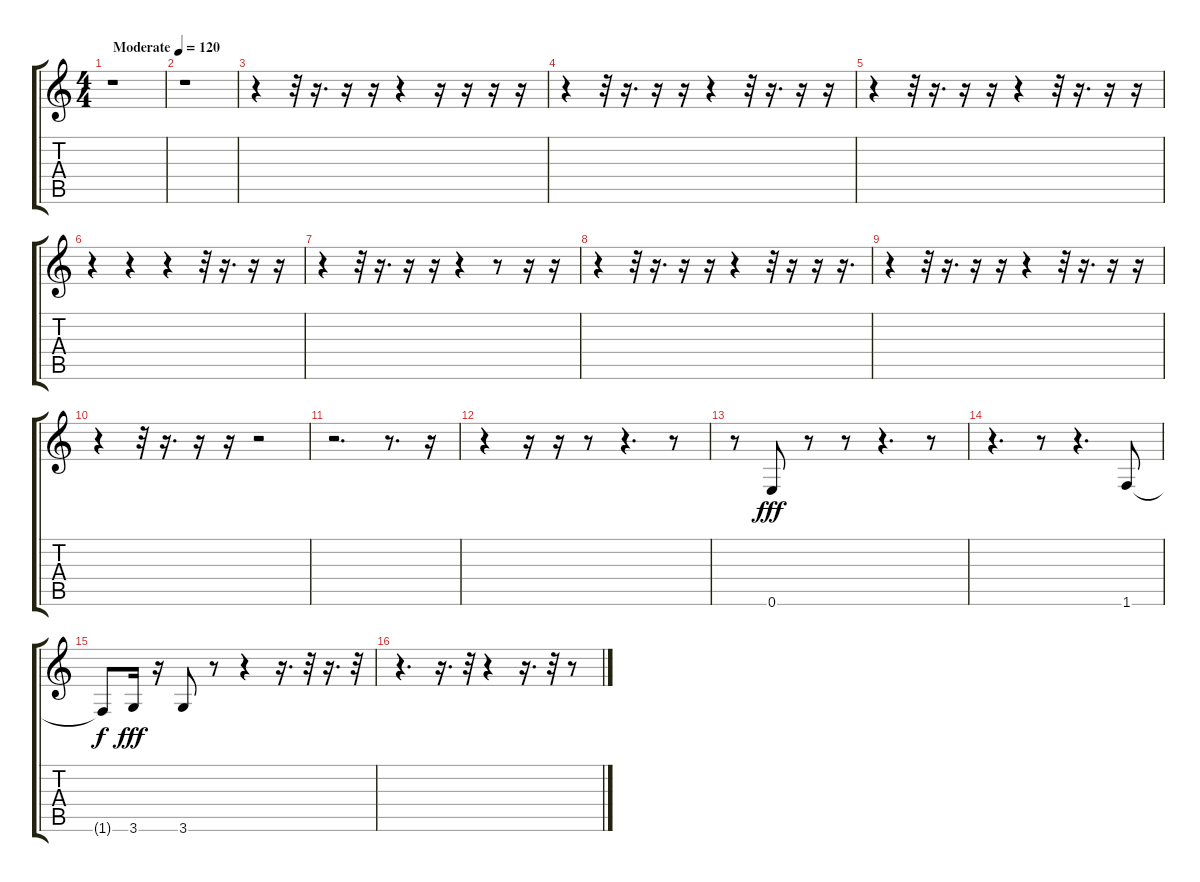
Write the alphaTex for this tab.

\track "" {instrument electricbasspick}
\staff {score tabs}
\tuning (E4 B3 G3 D3 A2 E2) {hide}
\ts (4 4)
\tempo (120 "Moderate")
\tempo 154
\tempo (120 "Moderate")
\clef g2
\ks c
r.1{dy fff instrument electricbasspick} |
r.1 |
r.4 r.32 r.16{d} r.16 r.16 r.4 r.16 r.16 r.16 r.16 |
r.4 r.32 r.16{d} r.16 r.16 r.4 r.32 r.16{d} r.16 r.16 |
r.4 r.32 r.16{d} r.16 r.16 r.4 r.32 r.16{d} r.16 r.16 |
r.4 r.4 r.4 r.32 r.16{d} r.16 r.16 |
r.4 r.32 r.16{d} r.16 r.16 r.4 r.8 r.16 r.16 |
r.4 r.32 r.16{d} r.16 r.16 r.4 r.32 r.16 r.16 r.16{d} |
r.4 r.32 r.16{d} r.16 r.16 r.4 r.32 r.16{d} r.16 r.16 |
r.4 r.32 r.16{d} r.16 r.16 r.2 |
r.2{d} r.8{d} r.16 |
r.4 r.16 r.16 r.8 r.4{d} r.8 |
r.8 0.6.8 r.8 r.8 r.4{d} r.8 |
r.4{d} r.8 r.4{d} 1.6.8 |
1.6{t}.8{dy f} 3.6.16{dy fff} r.16 3.6.8 r.8 r.4 r.16{d} r.32 r.16{d} r.32 |
r.4{d} r.16{d} r.32 r.4 r.16{d} r.32 r.8
